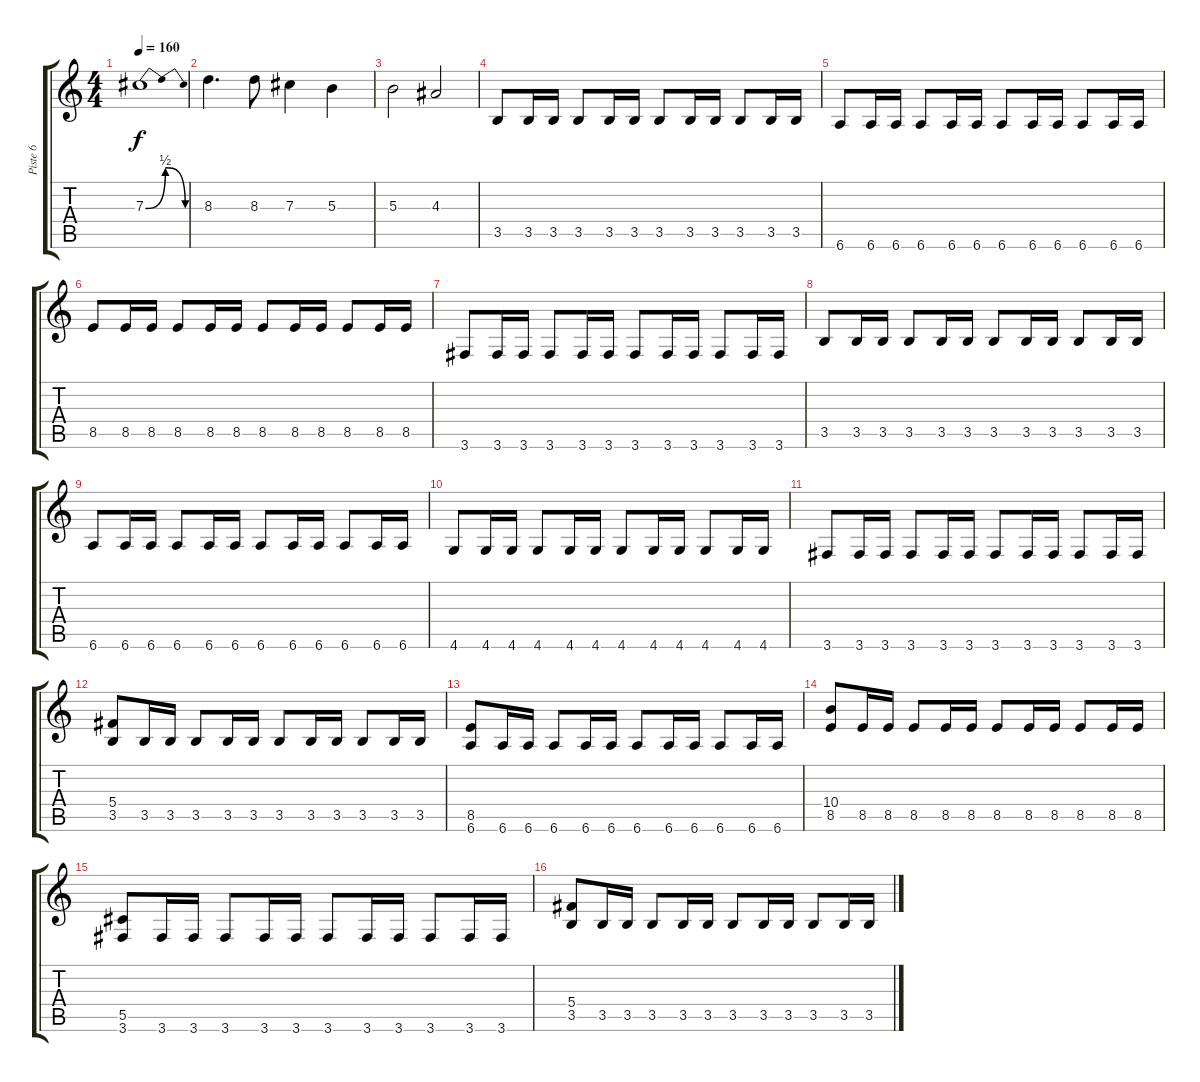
\track ("Piste 6" "Piste 6") {instrument distortionguitar}
\staff {score tabs}
\tuning (Eb4 Bb3 Gb3 Db3 Ab2 Eb2) {hide}
\ts (4 4)
\tempo 160
\clef g2
\ks c
7.3{be (bendrelease 0 0 30 2 30 2 60 0)}.1{dy f} |
8.3.4{d} 8.3.8 7.3.4 5.3.4 |
5.3.2 4.3.2 |
3.5.8{volume 6 instrument overdrivenguitar} 3.5.16 3.5.16 3.5.8 3.5.16 3.5.16 3.5.8 3.5.16 3.5.16 3.5.8 3.5.16 3.5.16 |
6.6.8 6.6.16 6.6.16 6.6.8 6.6.16 6.6.16 6.6.8 6.6.16 6.6.16 6.6.8 6.6.16 6.6.16 |
8.5.8 8.5.16 8.5.16 8.5.8 8.5.16 8.5.16 8.5.8 8.5.16 8.5.16 8.5.8 8.5.16 8.5.16 |
3.6.8 3.6.16 3.6.16 3.6.8 3.6.16 3.6.16 3.6.8 3.6.16 3.6.16 3.6.8 3.6.16 3.6.16 |
3.5.8 3.5.16 3.5.16 3.5.8 3.5.16 3.5.16 3.5.8 3.5.16 3.5.16 3.5.8 3.5.16 3.5.16 |
6.6.8 6.6.16 6.6.16 6.6.8 6.6.16 6.6.16 6.6.8 6.6.16 6.6.16 6.6.8 6.6.16 6.6.16 |
4.6.8 4.6.16 4.6.16 4.6.8 4.6.16 4.6.16 4.6.8 4.6.16 4.6.16 4.6.8 4.6.16 4.6.16 |
3.6.8 3.6.16 3.6.16 3.6.8 3.6.16 3.6.16 3.6.8 3.6.16 3.6.16 3.6.8 3.6.16 3.6.16 |
(5.4 3.5).8{volume 11 instrument distortionguitar} 3.5.16 3.5.16 3.5.8 3.5.16 3.5.16 3.5.8 3.5.16 3.5.16 3.5.8 3.5.16 3.5.16 |
(8.5 6.6).8 6.6.16 6.6.16 6.6.8 6.6.16 6.6.16 6.6.8 6.6.16 6.6.16 6.6.8 6.6.16 6.6.16 |
(10.4 8.5).8 8.5.16 8.5.16 8.5.8 8.5.16 8.5.16 8.5.8 8.5.16 8.5.16 8.5.8 8.5.16 8.5.16 |
(5.5 3.6).8 3.6.16 3.6.16 3.6.8 3.6.16 3.6.16 3.6.8 3.6.16 3.6.16 3.6.8 3.6.16 3.6.16 |
(5.4 3.5).8 3.5.16 3.5.16 3.5.8 3.5.16 3.5.16 3.5.8 3.5.16 3.5.16 3.5.8 3.5.16 3.5.16
